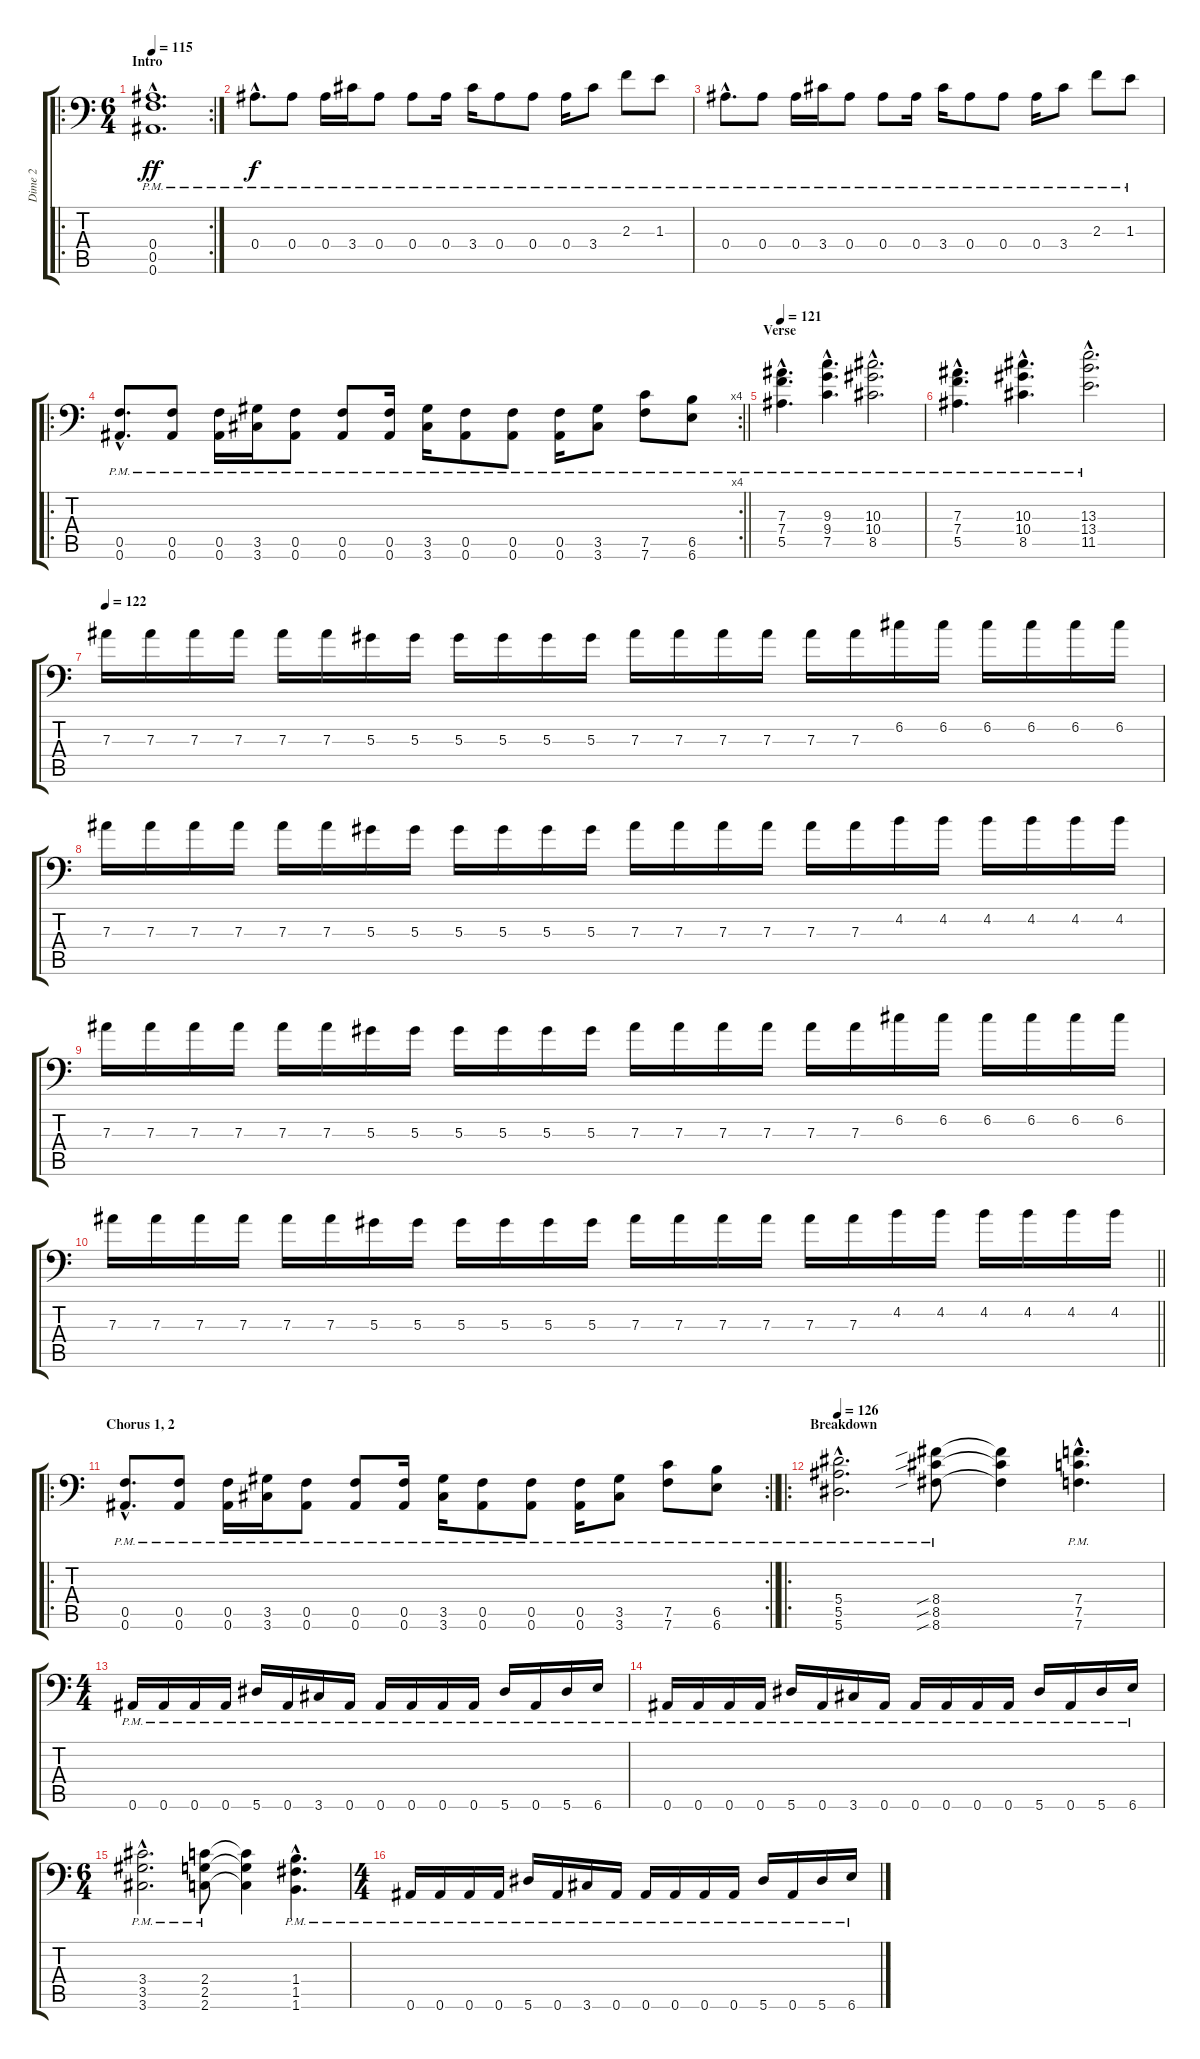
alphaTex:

\track ("Dime 2" "Dime 2") {instrument overdrivenguitar}
\staff {score tabs}
\tuning (C4 G3 Eb3 Bb2 F2 Bb1) {hide}
\ro
\rc 2
\ts (6 4)
\section ("" "Intro")
\tempo 115
\clef f4
\ks c
(0.4{hac} 0.5{hac} 0.6{hac pm}).1{d dy ff instrument overdrivenguitar} |
0.4{hac pm}.8{d dy f} 0.4{pm}.8 0.4{pm}.16 3.4{pm}.16 0.4{pm}.8 0.4{pm}.8 0.4{pm}.16 3.4{pm}.16 0.4{pm}.8 0.4{pm}.8 0.4{pm}.16 3.4{pm}.8 2.3{pm}.8 1.3{pm}.8 |
0.4{hac pm}.8{d} 0.4{pm}.8 0.4{pm}.16 3.4{pm}.16 0.4{pm}.8 0.4{pm}.8 0.4{pm}.16 3.4{pm}.16 0.4{pm}.8 0.4{pm}.8 0.4{pm}.16 3.4{pm}.8 2.3{pm}.8 1.3{pm}.8 |
\ro
\rc 4
\barLineRight lightlight
(0.5{hac pm} 0.6{hac pm}).8{d} (0.5{pm} 0.6{pm}).8 (0.5{pm} 0.6{pm}).16 (3.5{pm} 3.6{pm}).16 (0.5{pm} 0.6{pm}).8 (0.5{pm} 0.6{pm}).8 (0.5{pm} 0.6{pm}).16 (3.5{pm} 3.6{pm}).16 (0.5{pm} 0.6{pm}).8 (0.5{pm} 0.6{pm}).8 (0.5{pm} 0.6{pm}).16 (3.5{pm} 3.6{pm}).8 (7.5{pm} 7.6{pm}).8 (6.5{pm} 6.6{pm}).8 |
\section ("" "Verse")
\tempo 121
(7.3{hac pm} 7.4{hac pm} 5.5{hac pm}).4{d} (9.3{hac pm} 9.4{hac pm} 7.5{hac pm}).4{d} (10.3{hac pm} 10.4{hac pm} 8.5{hac pm}).2{d} |
(7.3{hac pm} 7.4{hac pm} 5.5{hac pm}).4{d} (10.3{hac pm} 10.4{hac pm} 8.5{hac pm}).4{d} (13.3{hac pm} 13.4{hac pm} 11.5{hac pm}).2{d} |
\tempo 122
7.3.16 7.3.16 7.3.16 7.3.16 7.3.16 7.3.16 5.3.16 5.3.16 5.3.16 5.3.16 5.3.16 5.3.16 7.3.16 7.3.16 7.3.16 7.3.16 7.3.16 7.3.16 6.2.16 6.2.16 6.2.16 6.2.16 6.2.16 6.2.16 |
7.3.16 7.3.16 7.3.16 7.3.16 7.3.16 7.3.16 5.3.16 5.3.16 5.3.16 5.3.16 5.3.16 5.3.16 7.3.16 7.3.16 7.3.16 7.3.16 7.3.16 7.3.16 4.2.16 4.2.16 4.2.16 4.2.16 4.2.16 4.2.16 |
7.3.16 7.3.16 7.3.16 7.3.16 7.3.16 7.3.16 5.3.16 5.3.16 5.3.16 5.3.16 5.3.16 5.3.16 7.3.16 7.3.16 7.3.16 7.3.16 7.3.16 7.3.16 6.2.16 6.2.16 6.2.16 6.2.16 6.2.16 6.2.16 |
\barLineRight lightlight
7.3.16 7.3.16 7.3.16 7.3.16 7.3.16 7.3.16 5.3.16 5.3.16 5.3.16 5.3.16 5.3.16 5.3.16 7.3.16 7.3.16 7.3.16 7.3.16 7.3.16 7.3.16 4.2.16 4.2.16 4.2.16 4.2.16 4.2.16 4.2.16 |
\ro
\rc 2
\section ("" "Chorus 1, 2")
\barLineRight lightlight
(0.5{hac pm} 0.6{hac pm}).8{d} (0.5{pm} 0.6{pm}).8 (0.5{pm} 0.6{pm}).16 (3.5{pm} 3.6{pm}).16 (0.5{pm} 0.6{pm}).8 (0.5{pm} 0.6{pm}).8 (0.5{pm} 0.6{pm}).16 (3.5{pm} 3.6{pm}).16 (0.5{pm} 0.6{pm}).8 (0.5{pm} 0.6{pm}).8 (0.5{pm} 0.6{pm}).16 (3.5{pm} 3.6{pm}).8 (7.5{pm} 7.6{pm}).8 (6.5{pm} 6.6{pm}).8 |
\ro
\section ("" "Breakdown")
\tempo 126
(5.4{hac pm} 5.5{hac pm} 5.6{hac pm}).2{d} (8.4{sib pm} 8.5{sib pm} 8.6{sib pm}).8 (8.4{t} 8.5{t} 8.6{t}).4 (7.4{hac pm} 7.5{hac pm} 7.6{hac pm}).4{d} |
\ts (4 4)
0.6{pm}.16 0.6{pm}.16 0.6{pm}.16 0.6{pm}.16 5.6{pm}.16 0.6{pm}.16 3.6{pm}.16 0.6{pm}.16 0.6{pm}.16 0.6{pm}.16 0.6{pm}.16 0.6{pm}.16 5.6{pm}.16 0.6{pm}.16 5.6{pm}.16 6.6{pm}.16 |
0.6{pm}.16 0.6{pm}.16 0.6{pm}.16 0.6{pm}.16 5.6{pm}.16 0.6{pm}.16 3.6{pm}.16 0.6{pm}.16 0.6{pm}.16 0.6{pm}.16 0.6{pm}.16 0.6{pm}.16 5.6{pm}.16 0.6{pm}.16 5.6{pm}.16 6.6{pm}.16 |
\ts (6 4)
(3.4{hac pm} 3.5{hac pm} 3.6{hac pm}).2{d} (2.4{pm} 2.5{pm} 2.6{pm}).8 (2.4{t} 2.5{t} 2.6{t}).4 (1.4{hac pm} 1.5{hac pm} 1.6{hac pm}).4{d} |
\ts (4 4)
0.6{pm}.16 0.6{pm}.16 0.6{pm}.16 0.6{pm}.16 5.6{pm}.16 0.6{pm}.16 3.6{pm}.16 0.6{pm}.16 0.6{pm}.16 0.6{pm}.16 0.6{pm}.16 0.6{pm}.16 5.6{pm}.16 0.6{pm}.16 5.6{pm}.16 6.6{pm}.16
